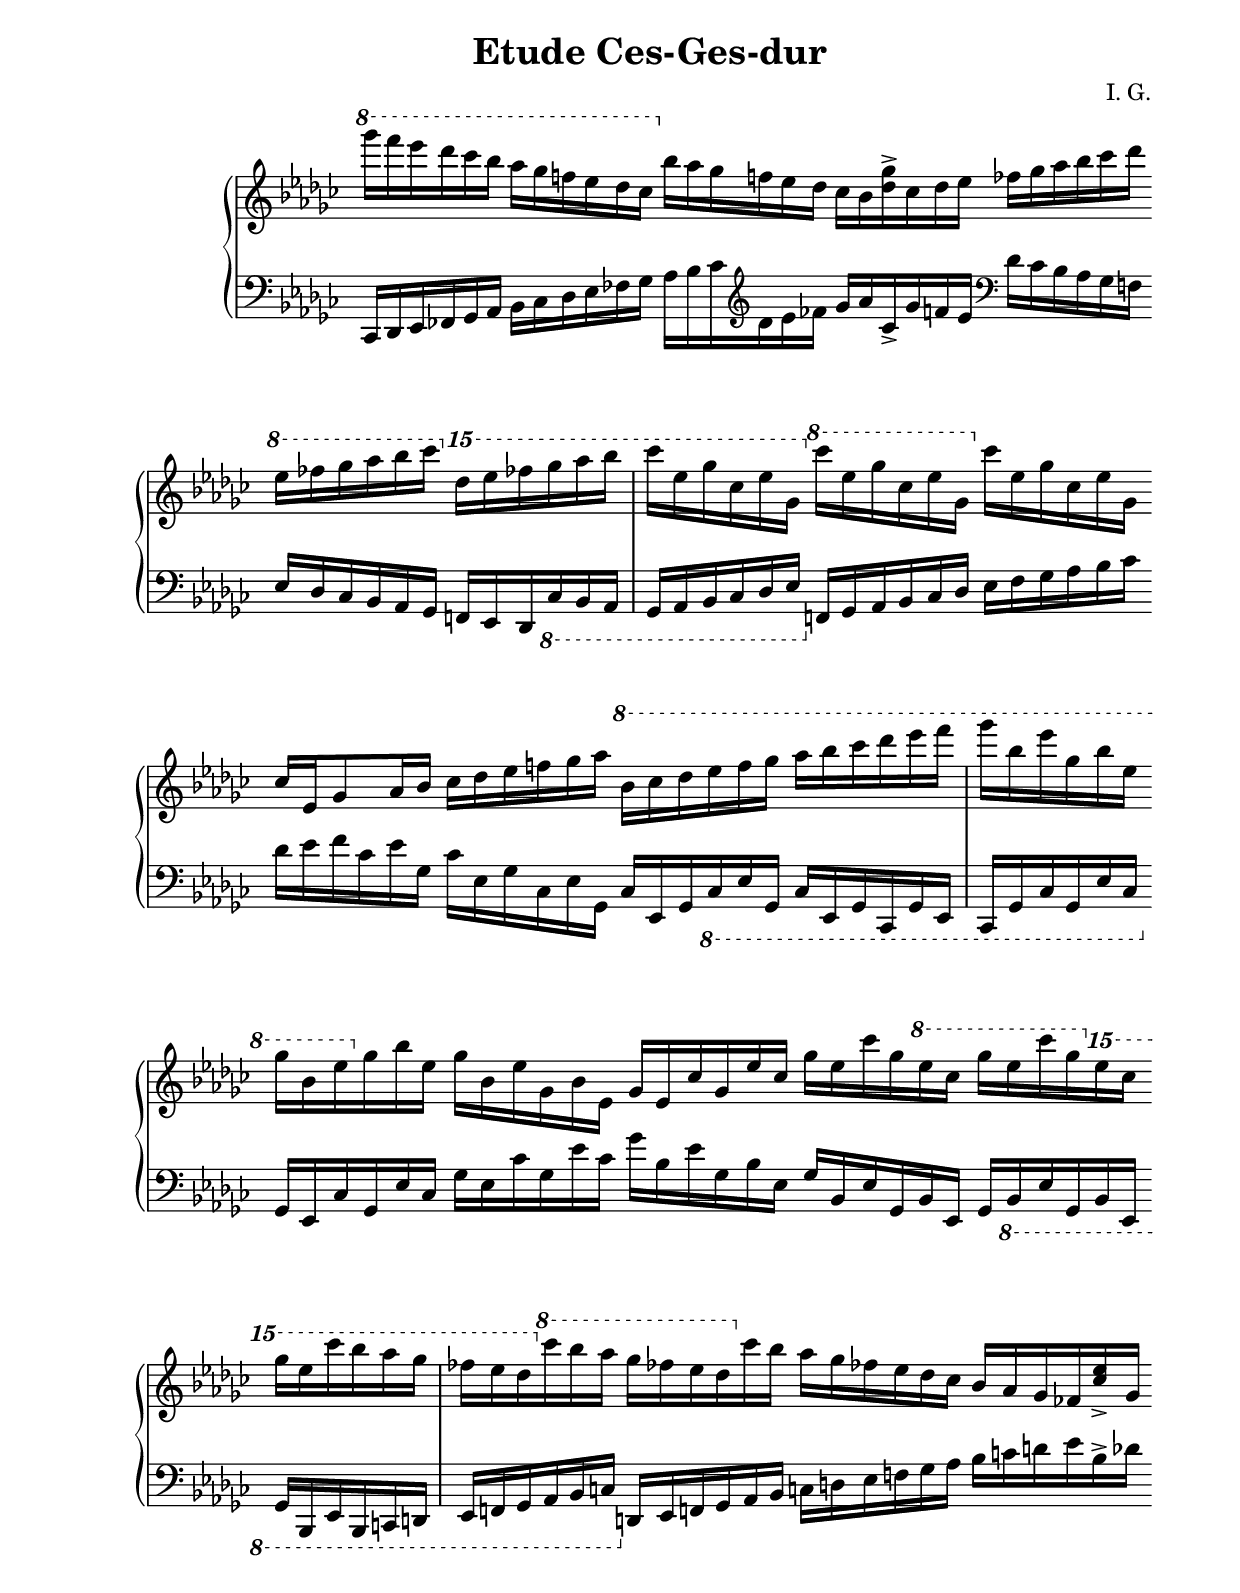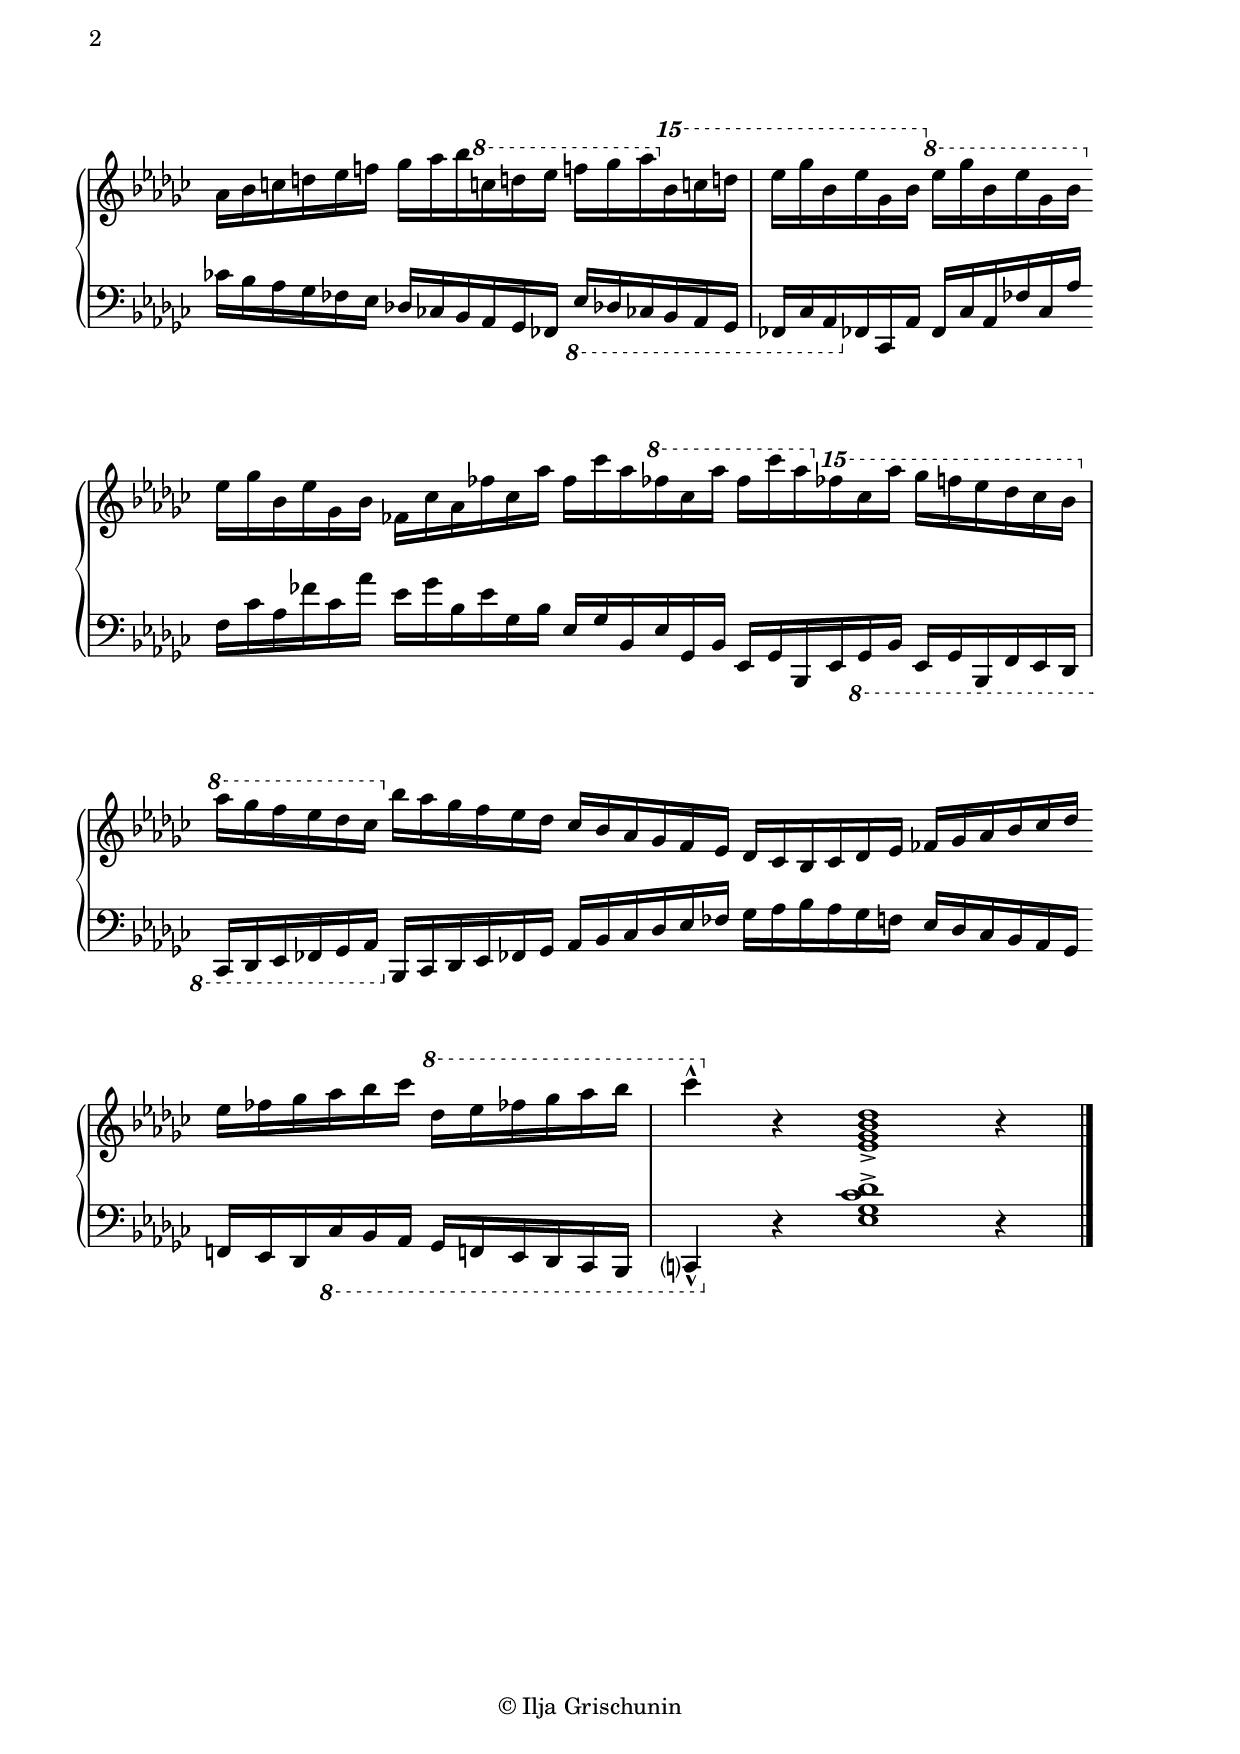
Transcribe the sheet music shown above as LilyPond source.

\version "2.19.15"
%\version "2.18.0"

\language "deutsch"

\header {
  title = "Etude Ces-Ges-dur"
  %meter = "Allegro"
  composer = "I. G."
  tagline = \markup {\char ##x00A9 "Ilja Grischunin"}
}

\paper {
  #(set-paper-size "a4")
  top-system-spacing #'basic-distance = #30
  top-markup-spacing #'basic-distance = #15
  markup-system-spacing #'basic-distance = #30
  system-system-spacing #'basic-distance = #29
  last-bottom-spacing #'basic-distance = #30
  %left-margin = 15
  %right-margin = 15
  two-sided = ##t
  inner-margin = 25
  outer-margin = 15
}

\layout {
  \context {
    \Score
    \remove "Bar_number_engraver"
    \override StaffGrouper.staff-staff-spacing.basic-distance = #12
  }
}

\version "2.19.15"

\language "deutsch"

%%%%%%%%%%% RH %%%%%%%%%%%%
rechtsCesGes = \relative {
  \clef treble
  \key ges \major
  \time 7/4
  \override Staff.TimeSignature.stencil = ##f
  \override TupletNumber #'transparent = ##t
  \override TupletBracket #'bracket-visibility = ##f
  \tuplet 6/4 4 {
    \ottava #1
    \set Staff.ottavation = #"8"
    ges''''16 f es des ces b as ges f! es des ces
    \ottava #0
    b as ges f! es des ces b <des ges>-> ces des es
    fes ges as b ces des\bar ""\break
    \ottava #1
    \set Staff.ottavation = #"8"
    es fes ges as b ces
    \ottava #2
    \set Staff.ottavation = #"15"
    des es fes ges as b 
    ces es, ges ces, es ges,
    \ottava #1
    \set Staff.ottavation = #"8"
    ces es, ges ces, es ges,
    \ottava #0
    ces es, ges ces, es ges,\bar ""\break
    ces es, ges8 as16 b ces des es f! ges as
    \ottava #1
    \set Staff.ottavation = #"8"
    b ces des es f ges as b ces des es f 
    ges b, es ges, b es,\bar ""\break
    ges b, es
    \ottava #0
    ges, b es,
    ges b, es ges, b es,
    ges es ces' ges es' ces
    ges' es ces' ges 
    \ottava #1
    \set Staff.ottavation = #"8"
    es' ces
    ges' es ces' ges 
    \ottava #2
    \set Staff.ottavation = #"15"
    es' ces \bar ""\break    
    ges' es ces' b as ges
    fes es des 
    \ottava #1
    \set Staff.ottavation = #"8"
    ces b as ges fes es des 
    \ottava #0
    ces b as ges fes es des ces 
    b as ges fes <ces' es>-> ges\bar ""\break
    as b c d es f ges as b
    \ottava #1
    \set Staff.ottavation = #"8"
    c d es f! ges as
    \ottava #2
    \set Staff.ottavation = #"15"
    b c d
    es ges b, es ges, b
    \ottava #1
    \set Staff.ottavation = #"8"
    es, ges b, es ges, b\bar ""\break
    \ottava #0
    es, ges b, es ges, b
    fes ces' as fes' ces as'
    fes ces' as 
    \ottava #1
    \set Staff.ottavation = #"8"
    fes' ces as'
    fes ces' as 
    \ottava #2
    \set Staff.ottavation = #"15"
    fes' ces as' ges f es des ces b
    \ottava #1
    \set Staff.ottavation = #"8"
    as ges f es des ces
    \ottava #0
    b as ges f es des ces b as ges f es
    des ces b ces des es fes ges as b ces des\bar ""\break
    es fes ges as b ces
    \ottava #1
    \set Staff.ottavation = #"8"
    des es fes ges as b
  }
  ces4-^
  \ottava #0
  r <es,,, ges b des>1->
  r4
  \bar "|."
}
%%%%%%%% DYNAMIC %%%%%%%%%%
dynamicCesGes = {
  \override Hairpin.to-barline = ##f
}
%%%%%%%%%%% LH %%%%%%%%%%%%
linksCesGes = \relative {
  \clef bass
  \key ges \major
  \time 7/4
  \override Staff.TimeSignature.stencil = ##f
  \override TupletNumber #'transparent = ##t
  \override TupletBracket #'bracket-visibility = ##f
  \tuplet 6/4 4 {
    ces,16 des es fes ges as b ces des es fes ges as b ces
    \clef treble
    des es fes ges as ces,-> ges' f es
    \clef bass
    des ces b as ges f! es des ces b as ges f! es des
    \ottava #-1
    \set Staff.ottavation = #"8"
    ces b as ges as b ces des es
    \ottava #0
    f! ges as b ces des es f ges as b ces des es f ces es ges,
    ces es, ges ces, es ges,
    ces es, ges 
    \ottava #-1
    \set Staff.ottavation = #"8"
    ces, es ges,
    ces es, ges ces, ges' es ces ges' ces ges es' ces
    \ottava #0
    ges' es ces' ges es' ces
    ges' es ces' ges es' ces
    ges' b, es ges, b es,
    ges b, es ges, b es,
    ges 
    \ottava #-1
    \set Staff.ottavation = #"8"
    b, es ges, b es, ges b, es b c d es f! ges as b c
    \ottava #0
    d es f! ges as b c d es f! ges as b c d es b-> des
    ces b as ges fes es des ces b as ges fes
    \ottava #-1
    \set Staff.ottavation = #"8"
    es des ces b as ges 
    fes ces' as
    \ottava #0
    fes' ces as'
    fes ces' as fes' ces as'
    fes ces' as fes' ces as'
    es ges b, es ges, b
    es, ges b, es ges, b
    es, ges b, es 
    \ottava #-1
    \set Staff.ottavation = #"8"
    ges, b es, ges b, fes' es des ces des es fes ges as
    \ottava #0
    b ces des es fes ges as b ces des es fes 
    ges as b as ges f es des ces b as ges f es des
    \ottava #-1
    \set Staff.ottavation = #"8"
    ces b as ges f es des ces b
  }
  c?4-^
  \ottava #0
  r4 <es'' ges ces des>1-> r4
  \bar "|."
}


\score {
  \new PianoStaff <<
    \new Staff = "RH" \rechtsCesGes
    \new Staff = "LH" \linksCesGes
  >>
}